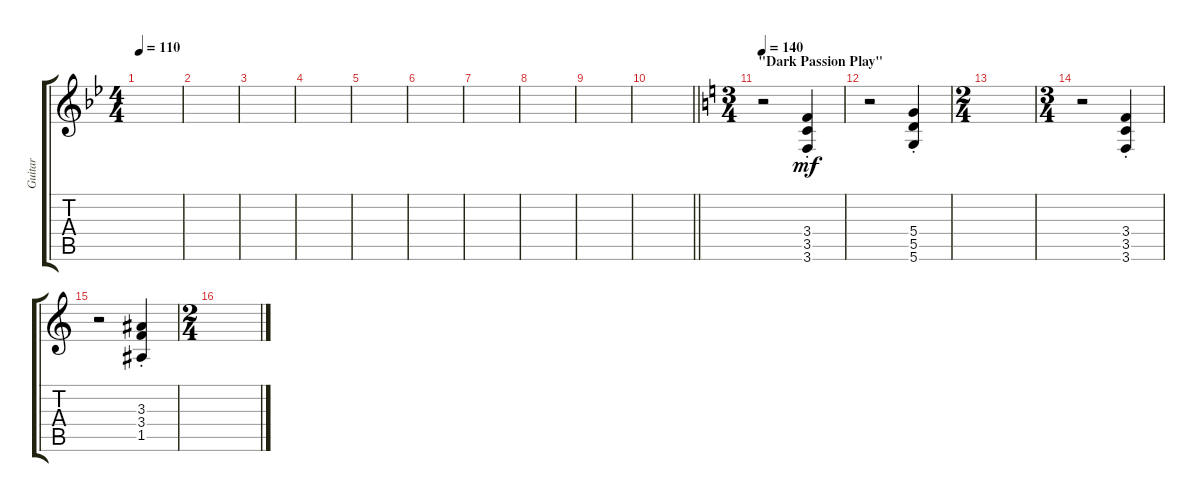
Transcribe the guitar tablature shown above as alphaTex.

\track ("Guitar" "Guitar") {instrument overdrivenguitar}
\staff {score tabs}
\tuning (E4 B3 G3 D3 A2 D2) {hide}
\ts (4 4)
\tempo 110
\clef g2
\ks gminor
|
|
|
|
|
|
|
|
|
\barLineRight lightlight
|
\ts (3 4)
\section ("" "\"Dark Passion Play\"")
\tempo 140
\ks aminor
r.2 (3.4{st} 3.5{st} 3.6{st}).4{dy mf} |
r.2 (5.4{st} 5.5{st} 5.6{st}).4 |
\ts (2 4)
|
\ts (3 4)
r.2 (3.4{st} 3.5{st} 3.6{st}).4 |
r.2 (3.3{st} 3.4{st} 1.5{st}).4 |
\ts (2 4)
